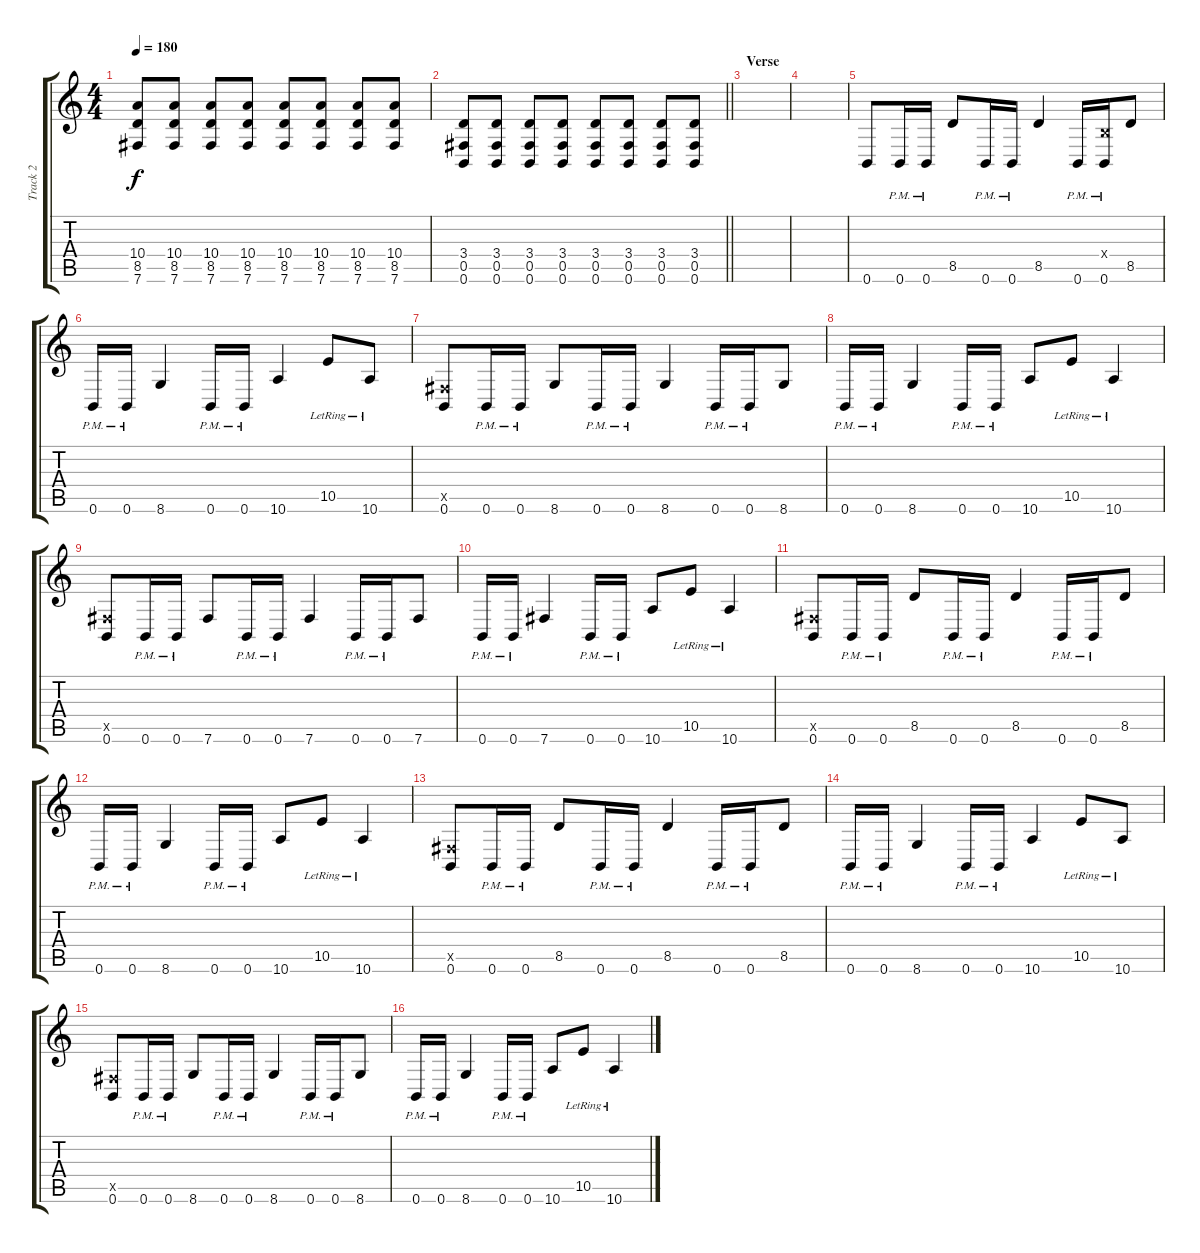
\track ("Track 2" "Track 2") {instrument distortionguitar}
\staff {score tabs}
\tuning (Db4 Ab3 E3 B2 Gb2 B1) {hide}
\ts (4 4)
\tempo 180
\clef g2
\ks c
(10.4 8.5 7.6).8{dy f} (10.4 8.5 7.6).8 (10.4 8.5 7.6).8 (10.4 8.5 7.6).8 (10.4 8.5 7.6).8 (10.4 8.5 7.6).8 (10.4 8.5 7.6).8 (10.4 8.5 7.6).8 |
\barLineRight lightlight
(3.4 0.5 0.6).8 (3.4 0.5 0.6).8 (3.4 0.5 0.6).8 (3.4 0.5 0.6).8 (3.4 0.5 0.6).8 (3.4 0.5 0.6).8 (3.4 0.5 0.6).8 (3.4 0.5 0.6).8 |
\section ("" "Verse")
|
|
0.6.8 0.6{pm}.16 0.6{pm}.16 8.5.8 0.6{pm}.16 0.6{pm}.16 8.5.4 0.6{pm}.16 (0.4{x} 0.6{pm}).16 8.5.8 |
0.6{pm}.16 0.6{pm}.16 8.6.4 0.6{pm}.16 0.6{pm}.16 10.6.4 10.5{lr}.8 10.6{lr}.8 |
(0.5{x} 0.6).8 0.6{pm}.16 0.6{pm}.16 8.6.8 0.6{pm}.16 0.6{pm}.16 8.6.4 0.6{pm}.16 0.6{pm}.16 8.6.8 |
0.6{pm}.16 0.6{pm}.16 8.6.4 0.6{pm}.16 0.6{pm}.16 10.6.8 10.5{lr}.8 10.6{lr}.4 |
(0.5{x} 0.6).8 0.6{pm}.16 0.6{pm}.16 7.6.8 0.6{pm}.16 0.6{pm}.16 7.6.4 0.6{pm}.16 0.6{pm}.16 7.6.8 |
0.6{pm}.16 0.6{pm}.16 7.6.4 0.6{pm}.16 0.6{pm}.16 10.6.8 10.5{lr}.8 10.6{lr}.4 |
(0.5{x} 0.6).8 0.6{pm}.16 0.6{pm}.16 8.5.8 0.6{pm}.16 0.6{pm}.16 8.5.4 0.6{pm}.16 0.6{pm}.16 8.5.8 |
0.6{pm}.16 0.6{pm}.16 8.6.4 0.6{pm}.16 0.6{pm}.16 10.6.8 10.5{lr}.8 10.6{lr}.4 |
(0.5{x} 0.6).8 0.6{pm}.16 0.6{pm}.16 8.5.8 0.6{pm}.16 0.6{pm}.16 8.5.4 0.6{pm}.16 0.6{pm}.16 8.5.8 |
0.6{pm}.16 0.6{pm}.16 8.6.4 0.6{pm}.16 0.6{pm}.16 10.6.4 10.5{lr}.8 10.6{lr}.8 |
(0.5{x} 0.6).8 0.6{pm}.16 0.6{pm}.16 8.6.8 0.6{pm}.16 0.6{pm}.16 8.6.4 0.6{pm}.16 0.6{pm}.16 8.6.8 |
0.6{pm}.16 0.6{pm}.16 8.6.4 0.6{pm}.16 0.6{pm}.16 10.6.8 10.5{lr}.8 10.6{lr}.4
